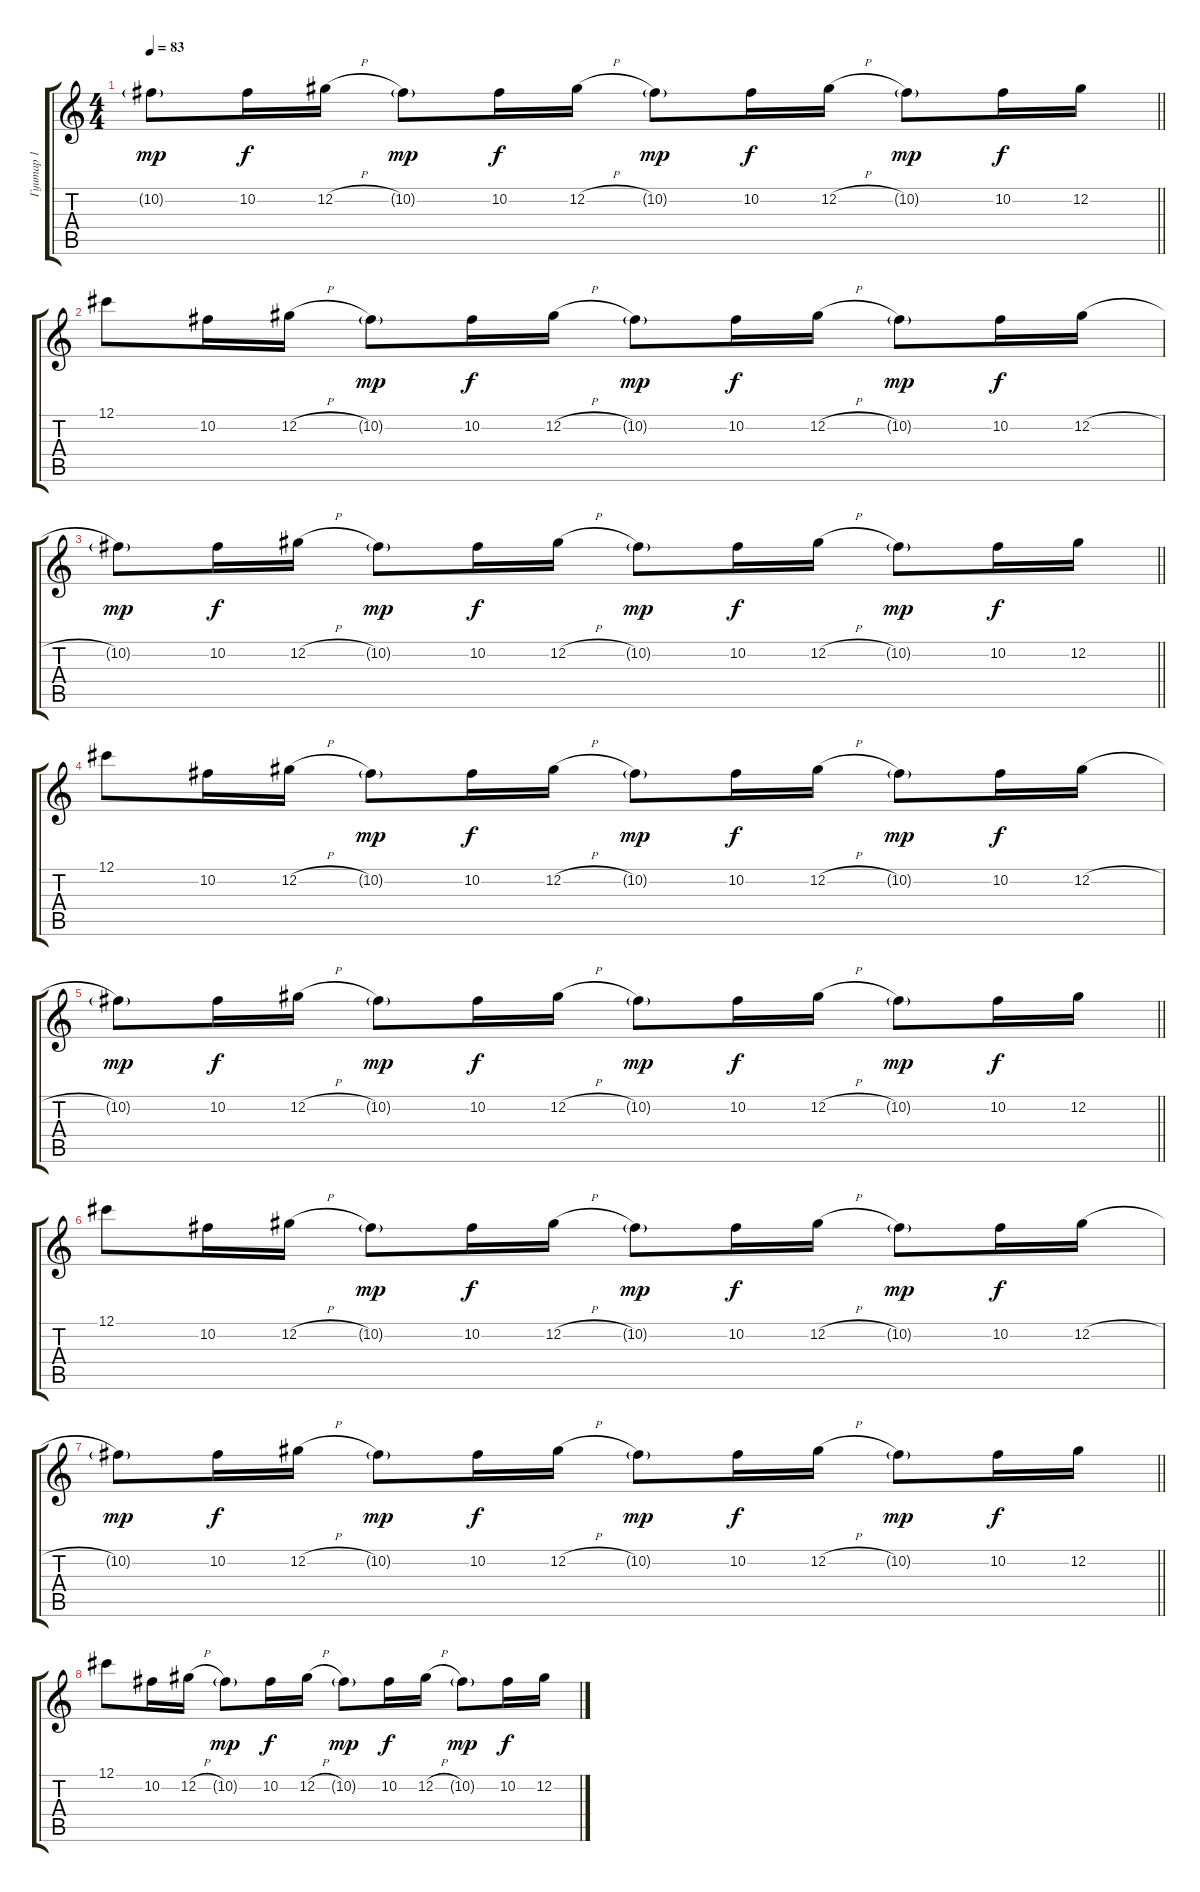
\track ("Гуитар 1" "Гуитар 1") {instrument acousticguitarsteel}
\staff {score tabs}
\tuning (Db4 Ab3 E3 B2 Gb2 B1) {hide}
\ts (4 4)
\tempo 83
\clef g2
\barLineRight lightlight
\ks c
10.2{g}.8{dy mp volume 2} 10.2.16{dy f} 12.2{h}.16 10.2{g}.8{dy mp} 10.2.16{dy f} 12.2{h}.16 10.2{g}.8{dy mp} 10.2.16{dy f} 12.2{h}.16 10.2{g}.8{dy mp} 10.2.16{dy f} 12.2.16 |
12.1.8{volume 14} 10.2.16 12.2{h}.16 10.2{g}.8{dy mp} 10.2.16{dy f} 12.2{h}.16 10.2{g}.8{dy mp} 10.2.16{dy f} 12.2{h}.16 10.2{g}.8{dy mp} 10.2.16{dy f} 12.2{h}.16 |
\barLineRight lightlight
10.2{g}.8{dy mp volume 2} 10.2.16{dy f} 12.2{h}.16 10.2{g}.8{dy mp} 10.2.16{dy f} 12.2{h}.16 10.2{g}.8{dy mp} 10.2.16{dy f} 12.2{h}.16 10.2{g}.8{dy mp} 10.2.16{dy f} 12.2.16 |
12.1.8{volume 14} 10.2.16 12.2{h}.16 10.2{g}.8{dy mp} 10.2.16{dy f} 12.2{h}.16 10.2{g}.8{dy mp} 10.2.16{dy f} 12.2{h}.16 10.2{g}.8{dy mp} 10.2.16{dy f} 12.2{h}.16 |
\barLineRight lightlight
10.2{g}.8{dy mp volume 2} 10.2.16{dy f} 12.2{h}.16 10.2{g}.8{dy mp} 10.2.16{dy f} 12.2{h}.16 10.2{g}.8{dy mp} 10.2.16{dy f} 12.2{h}.16 10.2{g}.8{dy mp} 10.2.16{dy f} 12.2.16 |
12.1.8{volume 14} 10.2.16 12.2{h}.16 10.2{g}.8{dy mp} 10.2.16{dy f} 12.2{h}.16 10.2{g}.8{dy mp} 10.2.16{dy f} 12.2{h}.16 10.2{g}.8{dy mp} 10.2.16{dy f} 12.2{h}.16 |
\barLineRight lightlight
10.2{g}.8{dy mp volume 2} 10.2.16{dy f} 12.2{h}.16 10.2{g}.8{dy mp} 10.2.16{dy f} 12.2{h}.16 10.2{g}.8{dy mp} 10.2.16{dy f} 12.2{h}.16 10.2{g}.8{dy mp} 10.2.16{dy f} 12.2.16 |
\section ("" "")
12.1.8{volume 14} 10.2.16 12.2{h}.16 10.2{g}.8{dy mp} 10.2.16{dy f} 12.2{h}.16 10.2{g}.8{dy mp} 10.2.16{dy f} 12.2{h}.16 10.2{g}.8{dy mp} 10.2.16{dy f} 12.2{h}.16
